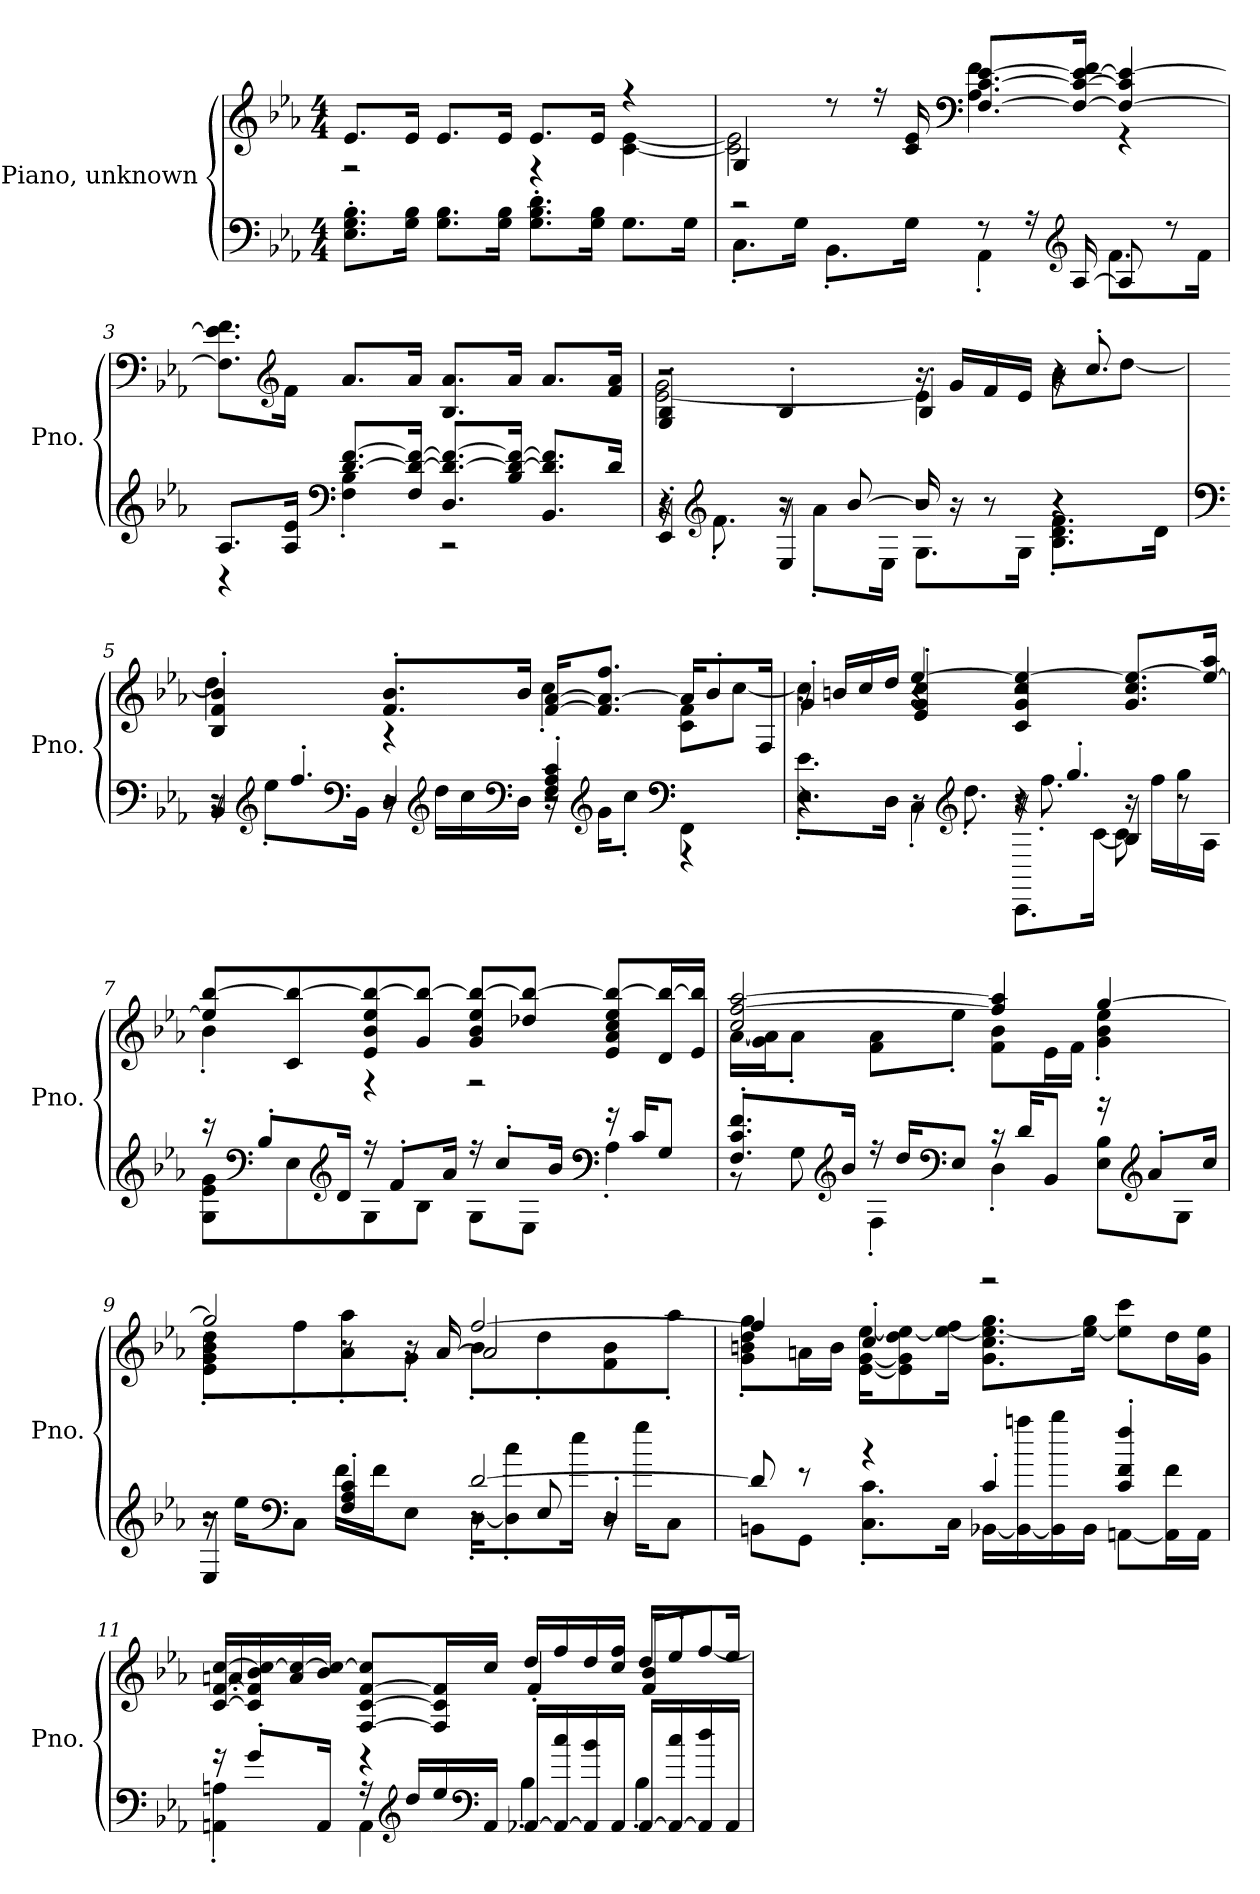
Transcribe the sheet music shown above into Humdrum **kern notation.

**kern	**kern
*part1	*part1
*staff2	*staff1
*I"Piano, unknown	*
*I'Pno.	*
*clefF4	*clefG2
*k[b-e-a-]	*k[b-e-a-]
*M4/4	*M4/4
*MM120	*MM120
=1	=1
*	*^
8.E-\' 8.G\' 8.B-\'L	8.e-/L	2r
16G\ 16B-\Jk	16e-/Jk	.
8.G\ 8.B-\L	8.e-/L	.
16G\ 16B-\Jk	16e-/Jk	.
8.G\' 8.B-\' 8.d\'L	8.e-/L	4r
16G\ 16B-\Jk	16e-/Jk	.
8.G\L	4r	[4c\ [4e-\
16G\Jk	.	.
=2	=2	=2
*^	*	*
2r	8.C'\L	4G/	2c\] 2e-\]
.	16G\Jk	.	.
.	8.BB-'\L	8r	.
.	.	16r	.
.	16G\Jk	16c/ 16e-/	.
*	*	*clefF4	*
8r	4AA-'\	[8.F/ [8.c/ [8.e-/L	4A-\ 4f\
16r	.	.	.
*clefG2	*	*	*
[16A-/	.	16F/_ 16c/_ 16e-/_ 16f/Jk	.
8A-/]	8.f\L	4F/_ 4c/] 4e-/_	4r
8r	.	.	.
.	16f\Jk	.	.
*	*	*v	*v
!!LO:LB:g=z
=3	=3	=3
8.A-/L	4r	8.F\] 8.e-\] 8.f\L
*	*	*clefG2
16A-/ 16e-/Jk	.	16f\Jk
*clefF4	*	*
[8.d/ [8.f/L	4F\' 4B-\'	8.a-/L
16F/ 16d/_ 16f/_Jk	.	16a-/Jk
8.D/ 8.d/_ 8.f/_L	2r	8.B-/ 8.a-/L
16B-/ 16d/_ 16f/_Jk	.	16a-/Jk
8.BB-/ 8.d/] 8.f/]L	.	8.a-/L
16d/Jk	.	16f/ 16a-/Jk
=4	=4	=4
*	*^	*^
*	*	*	*	*^
4r	16r	4EE-'/	4G/' 4B-/'	[2e-\ 2g\	2r
*clefG2	*	*	*	*	*
.	8.f'\	.	.	.	.
8r	16r	4E-/	4B-'/	.	.
.	8a-'\L	.	.	.	.
[8b-/	.	.	.	.	.
.	16E-\Jk	.	.	.	.
16b-/]	8.G\L	2r	16r	4e-\]	4B-'/
16r	.	.	16g/LL	.	.
8r	.	.	16f/	.	.
.	16G\Jk	.	16e-/JJ	.	.
4r	8.B-\' 8.d\' 8.f\'L	.	16r	8b-\L	4r
.	.	.	8.cc'/	.	.
.	.	.	.	[8dd\J	.
.	16d\Jk	.	.	.	.
*	*	*	*v	*v	*v
!!LO:LB:g=z
=5	=5	=5	=5
*clefF4	*	*	*
*	*	*	*^
8r	16r	4BB-/	4B-/' 4f/' 4b-/'	4dd\]
*clefG2	*	*	*	*
.	8ee-'\L	.	.	.
4.ff'/	.	.	.	.
*clefF4	*	*	*	*
.	16BB-\Jk	.	.	.
.	16r	4D/	8.f/' 8.b-/'L	4r
*clefG2	*	*	*	*
.	16dd\LL	.	.	.
.	16cc\	.	.	.
*clefF4	*	*	*	*
.	16D\JJ	.	16b-/Jk	.
2r	16r	4F/' 4A-/' 4c/'	[16f/ [16a-/KL	4cc'\
*clefG2	*	*	*	*
.	16g\KL	.	8.f/] 8.a-/_ 8.ff/J	.
.	8cc'\J	.	.	.
*clefF4	*	*	*	*
.	4FF\	4r	16a-/KL]	8c\ 8f\L
.	.	.	8b-'/	.
.	.	.	.	[8cc\J
.	.	.	16F/Jk	.
!!LO:LB:g=z
=6	=6	=6	=6	=6
*	*	*^	*	*^
2r	8.E-\' 8.e-\'L	2r	4r	16r	4cc\]	4g'/
.	.	.	.	16bn/LL	.	.
.	.	.	.	16cc/	.	.
.	16D\Jk	.	.	16dd/JJ	.	.
.	16r	.	4C'\	[4ee-/	4r	4e-/' 4g/' 4cc/'
*clefG2	*	*	*	*	*	*
.	8.dd'\	.	.	.	.	.
8r	16r	4r	8.CC\L	4c/ 4g/ 4cc/ 4ee-/_	2r	2r
.	8.ff'\	.	.	.	.	.
4.gg'/	.	.	.	.	.	.
.	.	.	[16c\Jk	.	.	.
.	16r	4B-/	8c\]	8.g/ 8.cc/ 8.ee-/_L	.	.
.	16ff\LL	.	.	.	.	.
.	16gg\	.	8r	.	.	.
.	16A-\JJ	.	.	16ee-/_ 16aa-/Jk	.	.
*	*v	*v	*v	*	*	*
*	*	*	*v	*v
=7	=7	=7	=7
16r	8G\ 8e-\ 8g\L	8ee-/] [8bb-/L	4b-'\
*clefF4	*	*	*
8B-'/L	.	.	.
.	8E-\	8c/ 8bb-/_	.
*clefG2	*	*	*
16d/Jk	.	.	.
16r	8G\	8e-/ 8b-/ 8ee-/ 8bb-/_	4r
8f'/L	.	.	.
.	8B-\J	8g/ 8bb-/_J	.
16a-/Jk	.	.	.
16r	8G\L	8g/ 8b-/ 8ee-/ 8bb-/_L	2r
8cc'/L	.	.	.
.	8E-\J	8dd-X/ 8bb-/_J	.
16b-/Jk	.	.	.
*clefF4	*	*	*
16r	4A-'\	8e-/ 8a-/ 8cc/ 8ee-/ 8bb-/_L	.
16c/KL	.	.	.
8G/J	.	16d/ 16bb-/_L	.
.	.	16e-/ 16bb-/]JJ	.
!!LO:LB:g=z	!!
=8	=8	=8	=8
8.F/' 8.c/' 8.f/'L	8r	2cc/ [2ff/ [2aa-/	[16a-\LL
.	.	.	16g\ 16a-\]J
.	8G\	.	8a-'\J
*clefG2	*	*	*
16b-/Jk	.	.	.
16r	4F'\	.	8f\ 8a-\L
16dd/KL	.	.	.
*clefF4	*	*	*
8E-/J	.	.	8ee-'\J
16r	4D'\	4ff/] 4aa-/]	8f\ 8b-\L
16d/KL	.	.	.
8BB-/J	.	.	16e-\L
.	.	.	16f\JJ
16r	8E-\ 8B-\L	[4gg/	4g\' 4b-\' 4ee-\'
*clefG2	*	*	*
8a-'/L	.	.	.
.	8G\J	.	.
16cc/Jk	.	.	.
=9	=9	=9	=9
*	*^	*	*^
4E-'/	16r	2r	2gg/]	8e-\' 8g\' 8b-\' 8dd\'L	4r
.	16ee-\KL	.	.	.	.
*clefF4	*	*	*	*	*
.	8C\J	.	.	8ff'\	.
4F/' 4A-/' 4c/'	16f\LL	.	.	8a-\' 8aa-\'	8r
.	16f\J	.	.	.	.
.	8E-\J	.	.	8g'\J	16r
.	.	.	.	.	[16a-/
[2d/	[16D'\KL	8r	[2ff/	8b-'\L	2a-/]
.	8D\]' 8cc\'	.	.	.	.
.	.	8E-/	.	8dd'\	.
.	16ee-\Jk	.	.	.	.
.	16r	4D'/	.	8f\ 8b-\	.
.	16gg\KL	.	.	.	.
.	8C\J	.	.	8aa-'\J	.
*	*v	*v	*	*	*
*	*	*	*v	*v
!!LO:LB:g=z
=10	=10	=10	=10
8d/]	8BBn\L	4ff/]	8g\' 8bn\' 8dd\' 8gg\'L
8r	8GG\J	.	16an\L
.	.	.	16b\JJ
4r	8.C\' 8.c\'L	4cc'/	[16e-\ [16g\ [16ee-\KL
.	.	.	8e-\] 8g\] 8dd\ 8ee-\_
.	16C\Jk	.	16ee-\_ 16ff\Jk
4c'/	[16BB-X\LL	2r	8.g\ 8.cc\ 8.ee-\_ 8.gg\L
.	16BB-\_ 16aan\	.	.
.	16BB-\] 16bb-\	.	.
.	16BB-\JJ	.	16ee-\_ 16gg\Jk
4c/' 4f/' 4ff/'	[8AAn\L	.	8ee-\] 8ccc\L
.	16AA\] 16f\L	.	16dd\L
.	16AA\JJ	.	16g\ 16ee-\JJ
!!LO:PB:g=z	!!
=11	=11	=11	=11
16r	4AAn\' 4An\'	[16c/ [16f/ [16cc/LL	4an'/
8g'/L	.	16c/] 16f/] 16b-/ 16cc/_	.
.	.	16a/ 16cc/_	.
16AA/Jk	.	16b-/ 16cc/_JJ	.
16r	4AA\	[8F/ [8c/ [8f/ 8cc/]L	4r
*clefG2	*	*	*
16dd/LL	.	.	.
16ee-/	.	16F/] 16c/] 16f/]L	.
*clefF4	*	*	*
16AA/JJ	.	16cc/JJ	.
[16AA-X/LL	4B-'\	16dd/LL	4f'/
16AA-/_ 16cc/	.	16ff/	.
16AA-/] 16b-/	.	16dd/	.
16AA-/JJ	.	16cc/ 16ff/JJ	.
[16AA-/LL	4B-'\	16dd/KL	8f/ 8b-/L
16AA-/_ 16cc/	.	8ee-'/	.
16AA-/] 16dd/	.	.	[8ff/J
16AA-/JJ	.	16ee-/Jk	.
*v	*v	*	*
*	*v	*v
=	=
*-	*-
